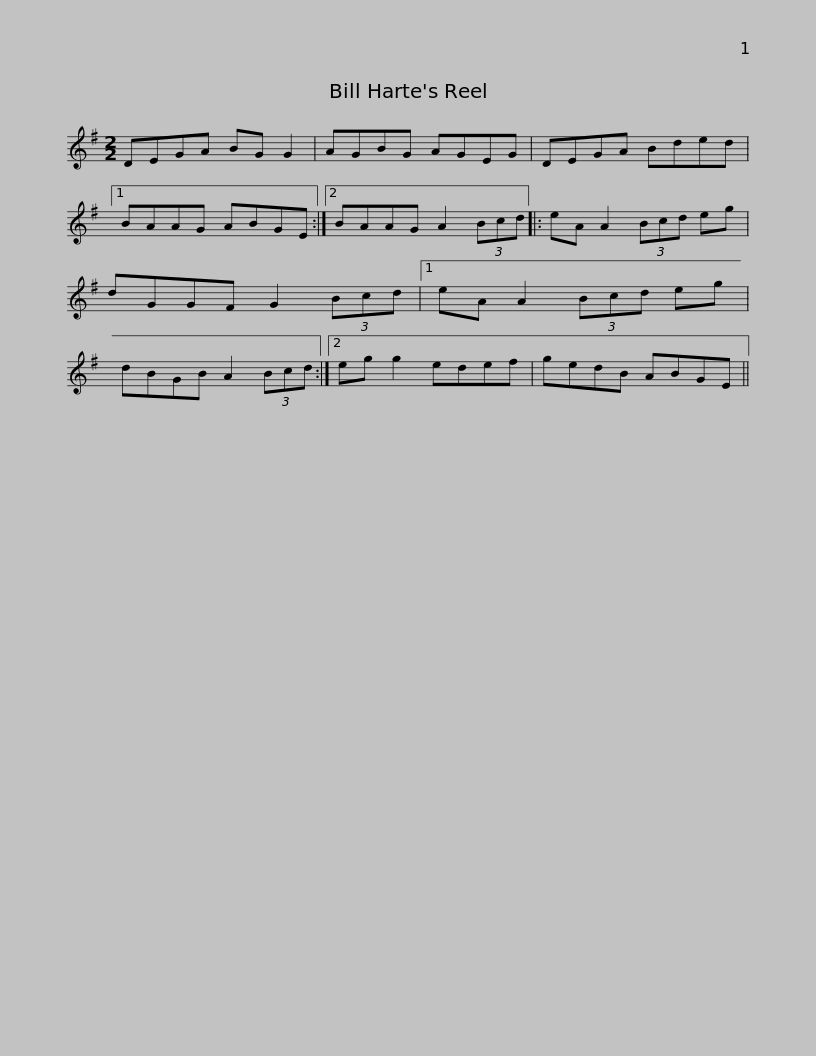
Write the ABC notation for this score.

X:1
L:1/8
M:2/2
I:linebreak $
K:G
V:1 treble
V:1
 DEGA BG G2 | AGBG AGEG | DEGA Bded |1 BAAG ABGE :|2 BAAG A2 (3Bcd |:$ %5
 eA A2 (3Bcd eg | dGGF G2 (3Bcd |1 eA A2 (3Bcd eg | dBGB A2 (3Bcd :|2 eg g2 edef |$ %10
 gedB ABGE || %11
